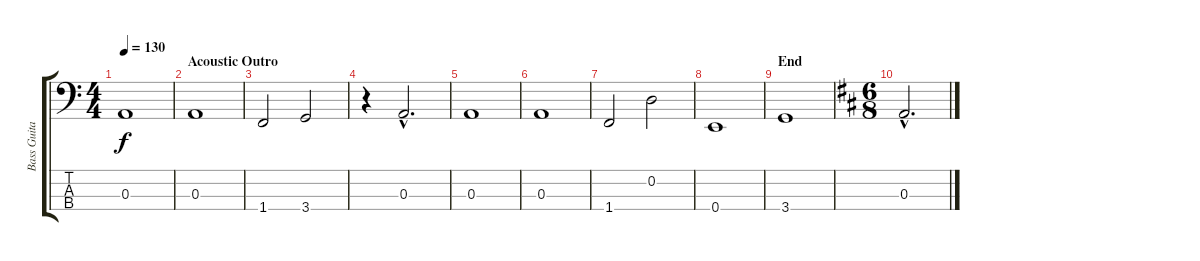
\track ("Bass Guitar" "Bass Guita") {instrument electricbassfinger}
\staff {score tabs}
\tuning (G2 D2 A1 E1) {hide}
\ts (4 4)
\tempo 130
\clef f4
\ks c
0.3.1{dy f} |
\section ("" "Acoustic Outro")
0.3.1 |
1.4.2 3.4.2 |
r.4 0.3{hac}.2{d} |
0.3.1 |
0.3.1 |
1.4.2 0.2.2 |
0.4.1 |
\section ("" "End")
3.4.1 |
\ts (6 8)
\ks d
0.3{hac}.2{d}
